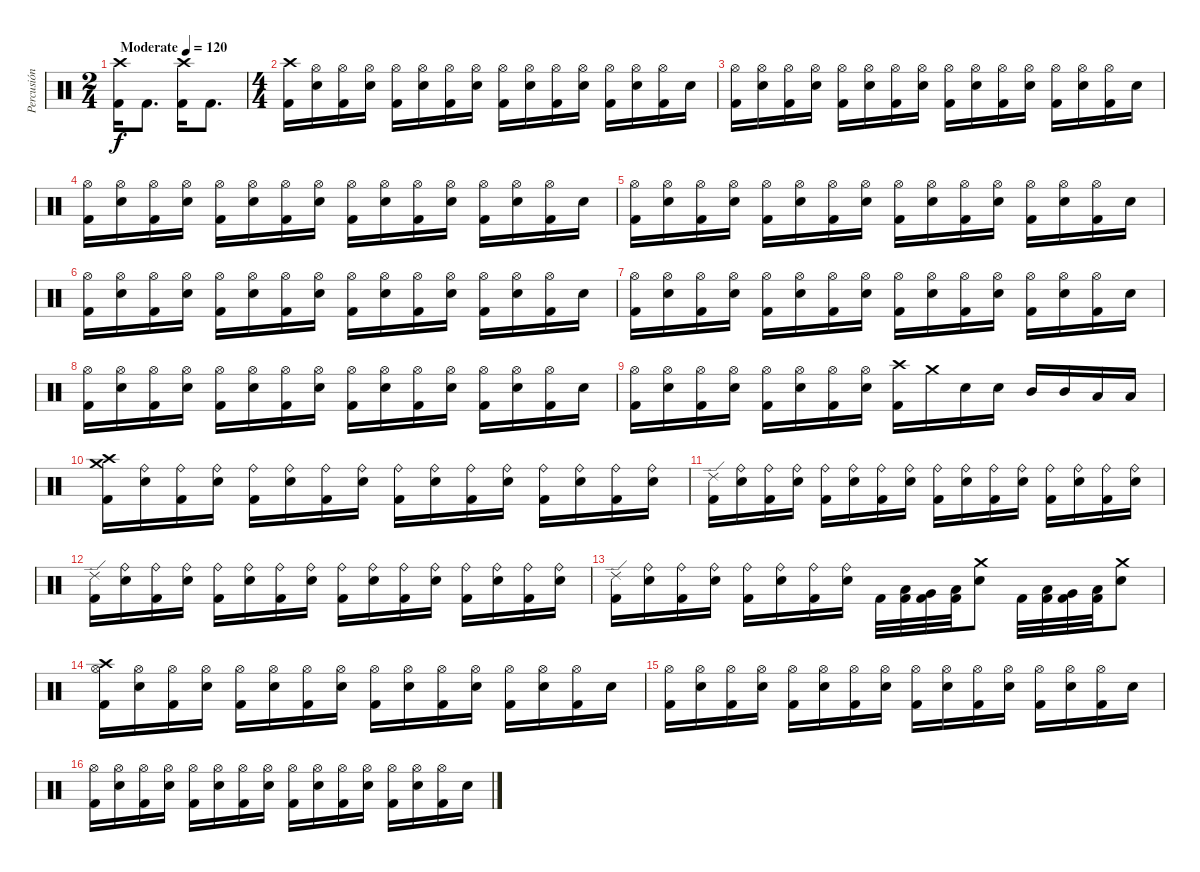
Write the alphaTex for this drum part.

\track ("Percusión" "Percusión") {instrument percussion}
\staff {score}
\articulation defaults
\ts (2 4)
\tempo (120 "Moderate")
\clef neutral
\ks c
("Crash high (hit)" "Kick (hit) 2").16{dy f} "Kick (hit) 2".8{d} ("Crash high (hit)" "Kick (hit) 2").16 "Kick (hit) 2".8{d} |
\ts (4 4)
("Crash high (hit)" "Kick (hit) 2").16 ("Hi-Hat (open)" "Electric Snare (hit)").16 ("Hi-Hat (open)" "Kick (hit) 2").16 ("Hi-Hat (open)" "Electric Snare (hit)").16 ("Hi-Hat (open)" "Kick (hit) 2").16 ("Hi-Hat (open)" "Electric Snare (hit)").16 ("Hi-Hat (open)" "Kick (hit) 2").16 ("Hi-Hat (open)" "Electric Snare (hit)").16 ("Hi-Hat (open)" "Kick (hit) 2").16 ("Hi-Hat (open)" "Electric Snare (hit)").16 ("Hi-Hat (open)" "Kick (hit) 2").16 ("Hi-Hat (open)" "Electric Snare (hit)").16 ("Hi-Hat (open)" "Kick (hit) 2").16 ("Hi-Hat (open)" "Electric Snare (hit)").16 ("Hi-Hat (open)" "Kick (hit) 2").16 "Electric Snare (hit)".16 |
("Hi-Hat (open)" "Kick (hit) 2").16 ("Hi-Hat (open)" "Electric Snare (hit)").16 ("Hi-Hat (open)" "Kick (hit) 2").16 ("Hi-Hat (open)" "Electric Snare (hit)").16 ("Hi-Hat (open)" "Kick (hit) 2").16 ("Hi-Hat (open)" "Electric Snare (hit)").16 ("Hi-Hat (open)" "Kick (hit) 2").16 ("Hi-Hat (open)" "Electric Snare (hit)").16 ("Hi-Hat (open)" "Kick (hit) 2").16 ("Hi-Hat (open)" "Electric Snare (hit)").16 ("Hi-Hat (open)" "Kick (hit) 2").16 ("Hi-Hat (open)" "Electric Snare (hit)").16 ("Hi-Hat (open)" "Kick (hit) 2").16 ("Hi-Hat (open)" "Electric Snare (hit)").16 ("Hi-Hat (open)" "Kick (hit) 2").16 "Electric Snare (hit)".16 |
("Hi-Hat (open)" "Kick (hit) 2").16 ("Hi-Hat (open)" "Electric Snare (hit)").16 ("Hi-Hat (open)" "Kick (hit) 2").16 ("Hi-Hat (open)" "Electric Snare (hit)").16 ("Hi-Hat (open)" "Kick (hit) 2").16 ("Hi-Hat (open)" "Electric Snare (hit)").16 ("Hi-Hat (open)" "Kick (hit) 2").16 ("Hi-Hat (open)" "Electric Snare (hit)").16 ("Hi-Hat (open)" "Kick (hit) 2").16 ("Hi-Hat (open)" "Electric Snare (hit)").16 ("Hi-Hat (open)" "Kick (hit) 2").16 ("Hi-Hat (open)" "Electric Snare (hit)").16 ("Hi-Hat (open)" "Kick (hit) 2").16 ("Hi-Hat (open)" "Electric Snare (hit)").16 ("Hi-Hat (open)" "Kick (hit) 2").16 "Electric Snare (hit)".16 |
("Hi-Hat (open)" "Kick (hit) 2").16 ("Hi-Hat (open)" "Electric Snare (hit)").16 ("Hi-Hat (open)" "Kick (hit) 2").16 ("Hi-Hat (open)" "Electric Snare (hit)").16 ("Hi-Hat (open)" "Kick (hit) 2").16 ("Hi-Hat (open)" "Electric Snare (hit)").16 ("Hi-Hat (open)" "Kick (hit) 2").16 ("Hi-Hat (open)" "Electric Snare (hit)").16 ("Hi-Hat (open)" "Kick (hit) 2").16 ("Hi-Hat (open)" "Electric Snare (hit)").16 ("Hi-Hat (open)" "Kick (hit) 2").16 ("Hi-Hat (open)" "Electric Snare (hit)").16 ("Hi-Hat (open)" "Kick (hit) 2").16 ("Hi-Hat (open)" "Electric Snare (hit)").16 ("Hi-Hat (open)" "Kick (hit) 2").16 "Electric Snare (hit)".16 |
("Hi-Hat (open)" "Kick (hit) 2").16 ("Hi-Hat (open)" "Electric Snare (hit)").16 ("Hi-Hat (open)" "Kick (hit) 2").16 ("Hi-Hat (open)" "Electric Snare (hit)").16 ("Hi-Hat (open)" "Kick (hit) 2").16 ("Hi-Hat (open)" "Electric Snare (hit)").16 ("Hi-Hat (open)" "Kick (hit) 2").16 ("Hi-Hat (open)" "Electric Snare (hit)").16 ("Hi-Hat (open)" "Kick (hit) 2").16 ("Hi-Hat (open)" "Electric Snare (hit)").16 ("Hi-Hat (open)" "Kick (hit) 2").16 ("Hi-Hat (open)" "Electric Snare (hit)").16 ("Hi-Hat (open)" "Kick (hit) 2").16 ("Hi-Hat (open)" "Electric Snare (hit)").16 ("Hi-Hat (open)" "Kick (hit) 2").16 "Electric Snare (hit)".16 |
("Hi-Hat (open)" "Kick (hit) 2").16 ("Hi-Hat (open)" "Electric Snare (hit)").16 ("Hi-Hat (open)" "Kick (hit) 2").16 ("Hi-Hat (open)" "Electric Snare (hit)").16 ("Hi-Hat (open)" "Kick (hit) 2").16 ("Hi-Hat (open)" "Electric Snare (hit)").16 ("Hi-Hat (open)" "Kick (hit) 2").16 ("Hi-Hat (open)" "Electric Snare (hit)").16 ("Hi-Hat (open)" "Kick (hit) 2").16 ("Hi-Hat (open)" "Electric Snare (hit)").16 ("Hi-Hat (open)" "Kick (hit) 2").16 ("Hi-Hat (open)" "Electric Snare (hit)").16 ("Hi-Hat (open)" "Kick (hit) 2").16 ("Hi-Hat (open)" "Electric Snare (hit)").16 ("Hi-Hat (open)" "Kick (hit) 2").16 "Electric Snare (hit)".16 |
("Hi-Hat (open)" "Kick (hit) 2").16 ("Hi-Hat (open)" "Electric Snare (hit)").16 ("Hi-Hat (open)" "Kick (hit) 2").16 ("Hi-Hat (open)" "Electric Snare (hit)").16 ("Hi-Hat (open)" "Kick (hit) 2").16 ("Hi-Hat (open)" "Electric Snare (hit)").16 ("Hi-Hat (open)" "Kick (hit) 2").16 ("Hi-Hat (open)" "Electric Snare (hit)").16 ("Hi-Hat (open)" "Kick (hit) 2").16 ("Hi-Hat (open)" "Electric Snare (hit)").16 ("Hi-Hat (open)" "Kick (hit) 2").16 ("Hi-Hat (open)" "Electric Snare (hit)").16 ("Hi-Hat (open)" "Kick (hit) 2").16 ("Hi-Hat (open)" "Electric Snare (hit)").16 ("Hi-Hat (open)" "Kick (hit) 2").16 "Electric Snare (hit)".16 |
("Hi-Hat (open)" "Kick (hit) 2").16 ("Hi-Hat (open)" "Electric Snare (hit)").16 ("Hi-Hat (open)" "Kick (hit) 2").16 ("Hi-Hat (open)" "Electric Snare (hit)").16 ("Hi-Hat (open)" "Kick (hit) 2").16 ("Hi-Hat (open)" "Electric Snare (hit)").16 ("Hi-Hat (open)" "Kick (hit) 2").16 ("Hi-Hat (open)" "Electric Snare (hit)").16 ("Crash high (hit)" "Kick (hit) 2").16 "Crash medium (hit)".16 "Electric Snare (hit)".16 "Electric Snare (hit)".16 "Mid Tom (hit)".16 "Mid Tom (hit)".16 "Low Tom (hit)".16 "Low Tom (hit)".16 |
("Crash high (hit)" "Crash medium (hit)" "Kick (hit) 2").16 ("Ride (bell)" "Electric Snare (hit)").16 ("Ride (bell)" "Kick (hit) 2").16 ("Ride (bell)" "Electric Snare (hit)").16 ("Ride (bell)" "Kick (hit) 2").16 ("Ride (bell)" "Electric Snare (hit)").16 ("Ride (bell)" "Kick (hit) 2").16 ("Ride (bell)" "Electric Snare (hit)").16 ("Ride (bell)" "Kick (hit) 2").16 ("Ride (bell)" "Electric Snare (hit)").16 ("Ride (bell)" "Kick (hit) 2").16 ("Ride (bell)" "Electric Snare (hit)").16 ("Ride (bell)" "Kick (hit) 2").16 ("Ride (bell)" "Electric Snare (hit)").16 ("Ride (bell)" "Kick (hit) 2").16 ("Ride (bell)" "Electric Snare (hit)").16 |
("Ride (edge) 2" "Kick (hit) 2").16 ("Ride (bell)" "Electric Snare (hit)").16 ("Ride (bell)" "Kick (hit) 2").16 ("Ride (bell)" "Electric Snare (hit)").16 ("Ride (bell)" "Kick (hit) 2").16 ("Ride (bell)" "Electric Snare (hit)").16 ("Ride (bell)" "Kick (hit) 2").16 ("Ride (bell)" "Electric Snare (hit)").16 ("Ride (bell)" "Kick (hit) 2").16 ("Ride (bell)" "Electric Snare (hit)").16 ("Ride (bell)" "Kick (hit) 2").16 ("Ride (bell)" "Electric Snare (hit)").16 ("Ride (bell)" "Kick (hit) 2").16 ("Ride (bell)" "Electric Snare (hit)").16 ("Ride (bell)" "Kick (hit) 2").16 ("Ride (bell)" "Electric Snare (hit)").16 |
("Ride (edge) 2" "Kick (hit) 2").16 ("Ride (bell)" "Electric Snare (hit)").16 ("Ride (bell)" "Kick (hit) 2").16 ("Ride (bell)" "Electric Snare (hit)").16 ("Ride (bell)" "Kick (hit) 2").16 ("Ride (bell)" "Electric Snare (hit)").16 ("Ride (bell)" "Kick (hit) 2").16 ("Ride (bell)" "Electric Snare (hit)").16 ("Ride (bell)" "Kick (hit) 2").16 ("Ride (bell)" "Electric Snare (hit)").16 ("Ride (bell)" "Kick (hit) 2").16 ("Ride (bell)" "Electric Snare (hit)").16 ("Ride (bell)" "Kick (hit) 2").16 ("Ride (bell)" "Electric Snare (hit)").16 ("Ride (bell)" "Kick (hit) 2").16 ("Ride (bell)" "Electric Snare (hit)").16 |
("Ride (edge) 2" "Kick (hit) 2").16 ("Ride (bell)" "Electric Snare (hit)").16 ("Ride (bell)" "Kick (hit) 2").16 ("Ride (bell)" "Electric Snare (hit)").16 ("Ride (bell)" "Kick (hit) 2").16 ("Ride (bell)" "Electric Snare (hit)").16 ("Ride (bell)" "Kick (hit) 2").16 ("Ride (bell)" "Electric Snare (hit)").16 "Kick (hit) 2".32 ("Low Tom (hit)" "Kick (hit) 2").32 ("Very Low Tom (hit)" "Kick (hit) 2").32 ("Low Floor Tom (hit)" "Kick (hit) 2").32 ("Crash medium (hit)" "Electric Snare (hit)").8 "Kick (hit) 2".32 ("Low Tom (hit)" "Kick (hit) 2").32 ("Very Low Tom (hit)" "Kick (hit) 2").32 ("Low Floor Tom (hit)" "Kick (hit) 2").32 ("Crash medium (hit)" "Electric Snare (hit)").8 |
("Crash high (hit)" "Hi-Hat (open)" "Kick (hit) 2").16 ("Hi-Hat (open)" "Electric Snare (hit)").16 ("Hi-Hat (open)" "Kick (hit) 2").16 ("Hi-Hat (open)" "Electric Snare (hit)").16 ("Hi-Hat (open)" "Kick (hit) 2").16 ("Hi-Hat (open)" "Electric Snare (hit)").16 ("Hi-Hat (open)" "Kick (hit) 2").16 ("Hi-Hat (open)" "Electric Snare (hit)").16 ("Hi-Hat (open)" "Kick (hit) 2").16 ("Hi-Hat (open)" "Electric Snare (hit)").16 ("Hi-Hat (open)" "Kick (hit) 2").16 ("Hi-Hat (open)" "Electric Snare (hit)").16 ("Hi-Hat (open)" "Kick (hit) 2").16 ("Hi-Hat (open)" "Electric Snare (hit)").16 ("Hi-Hat (open)" "Kick (hit) 2").16 "Electric Snare (hit)".16 |
("Hi-Hat (open)" "Kick (hit) 2").16 ("Hi-Hat (open)" "Electric Snare (hit)").16 ("Hi-Hat (open)" "Kick (hit) 2").16 ("Hi-Hat (open)" "Electric Snare (hit)").16 ("Hi-Hat (open)" "Kick (hit) 2").16 ("Hi-Hat (open)" "Electric Snare (hit)").16 ("Hi-Hat (open)" "Kick (hit) 2").16 ("Hi-Hat (open)" "Electric Snare (hit)").16 ("Hi-Hat (open)" "Kick (hit) 2").16 ("Hi-Hat (open)" "Electric Snare (hit)").16 ("Hi-Hat (open)" "Kick (hit) 2").16 ("Hi-Hat (open)" "Electric Snare (hit)").16 ("Hi-Hat (open)" "Kick (hit) 2").16 ("Hi-Hat (open)" "Electric Snare (hit)").16 ("Hi-Hat (open)" "Kick (hit) 2").16 "Electric Snare (hit)".16 |
("Hi-Hat (open)" "Kick (hit) 2").16 ("Hi-Hat (open)" "Electric Snare (hit)").16 ("Hi-Hat (open)" "Kick (hit) 2").16 ("Hi-Hat (open)" "Electric Snare (hit)").16 ("Hi-Hat (open)" "Kick (hit) 2").16 ("Hi-Hat (open)" "Electric Snare (hit)").16 ("Hi-Hat (open)" "Kick (hit) 2").16 ("Hi-Hat (open)" "Electric Snare (hit)").16 ("Hi-Hat (open)" "Kick (hit) 2").16 ("Hi-Hat (open)" "Electric Snare (hit)").16 ("Hi-Hat (open)" "Kick (hit) 2").16 ("Hi-Hat (open)" "Electric Snare (hit)").16 ("Hi-Hat (open)" "Kick (hit) 2").16 ("Hi-Hat (open)" "Electric Snare (hit)").16 ("Hi-Hat (open)" "Kick (hit) 2").16 "Electric Snare (hit)".16
